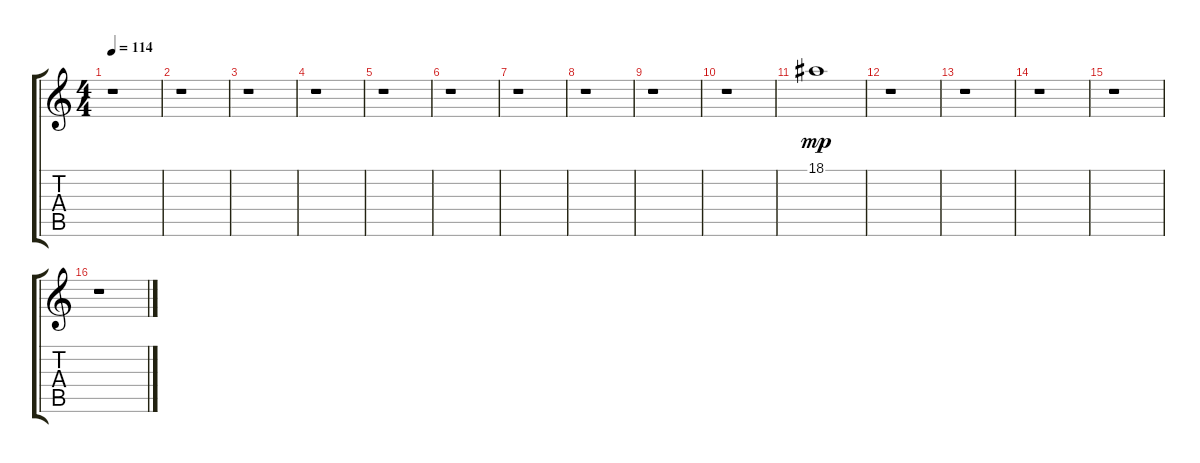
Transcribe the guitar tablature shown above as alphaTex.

\track "" {instrument synthstrings1}
\staff {score tabs}
\tuning (E4 B3 G3 D3 A2 E2) {hide}
\ts (4 4)
\tempo 114
\clef g2
\ks c
r.1{dy mp instrument synthstrings1} |
r.1 |
r.1 |
r.1 |
r.1 |
r.1 |
r.1 |
r.1 |
r.1 |
r.1 |
18.1.1 |
r.1 |
r.1 |
r.1 |
r.1 |
r.1
